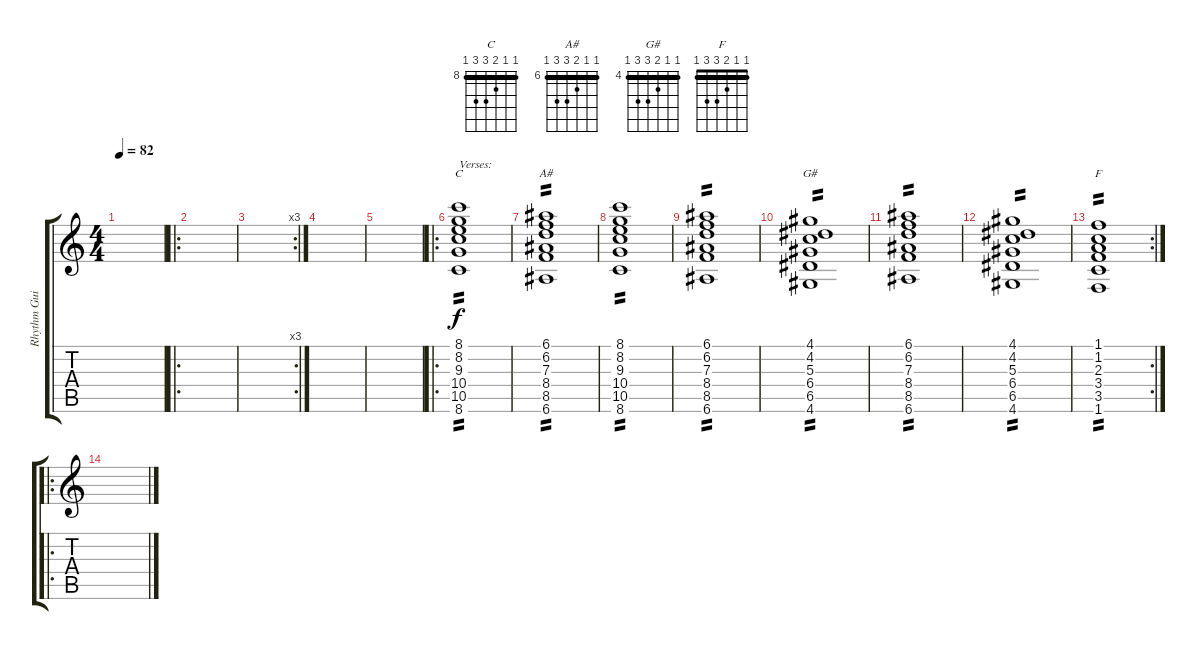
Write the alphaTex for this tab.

\track ("Rhythm Guitar - Kasper Eistrup" "Rhythm Gui") {instrument acousticguitarsteel}
\staff {score tabs}
\tuning (E4 B3 G3 D3 A2 E2) {hide}
\chord ("C" 8 8 9 10 10 8) {firstfret 8 barre 8}
\chord ("A#" 6 6 7 8 8 6) {firstfret 6 barre 6}
\chord ("G#" 4 4 5 6 6 4) {firstfret 4 barre 4}
\chord ("F" 1 1 2 3 3 1) {barre 1}
\ts (4 4)
\tempo 82
\clef g2
\ks c
|
\ro
|
\rc 3
|
|
|
\ro
(8.1 8.2 9.3 10.4 10.5 8.6).1{ch "C" txt "Verses:" tp 2} |
(6.1 6.2 7.3 8.4 8.5 6.6).1{ch "A#" tp 2} |
(8.1 8.2 9.3 10.4 10.5 8.6).1{tp 2} |
(6.1 6.2 7.3 8.4 8.5 6.6).1{tp 2} |
(4.1 4.2 5.3 6.4 6.5 4.6).1{ch "G#" tp 2} |
(6.1 6.2 7.3 8.4 8.5 6.6).1{tp 2} |
(4.1 4.2 5.3 6.4 6.5 4.6).1{tp 2} |
\rc 2
(1.1 1.2 2.3 3.4 3.5 1.6).1{ch "F" tp 2} |
\ro
